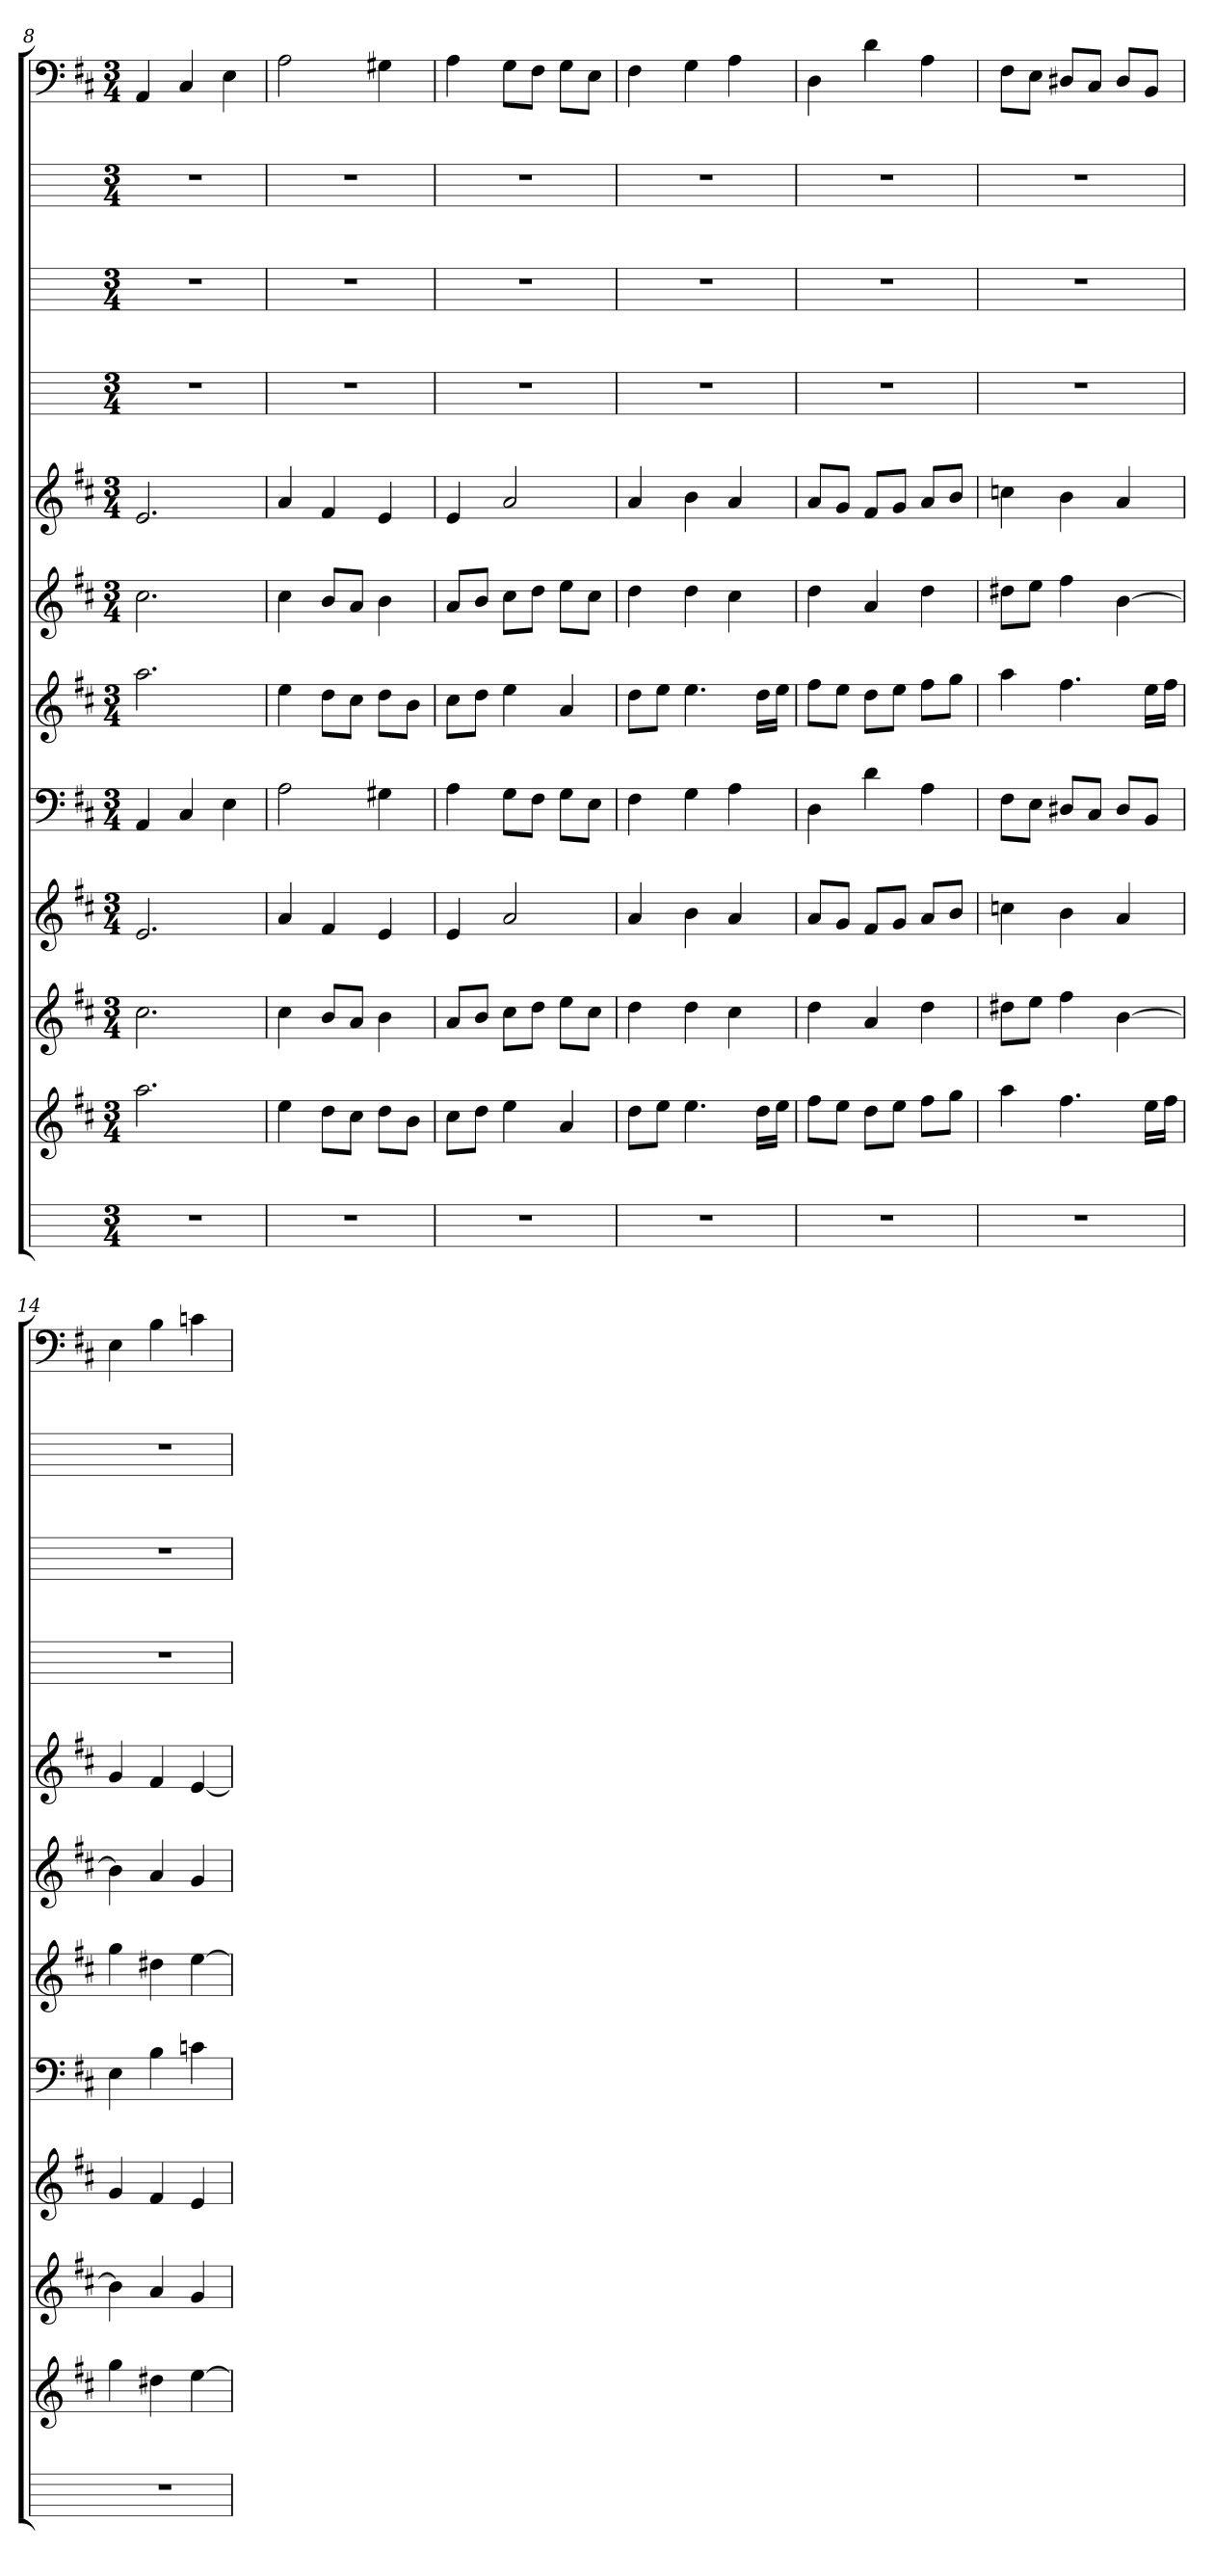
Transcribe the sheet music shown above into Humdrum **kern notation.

**kern	**kern	**kern	**kern	**kern	**kern	**kern	**kern	**kern	**kern	**kern	**kern
*part12	*part11	*part10	*part9	*part8	*part7	*part6	*part5	*part4	*part3	*part2	*part1
*staff12	*staff11	*staff10	*staff9	*staff8	*staff7	*staff6	*staff5	*staff4	*staff3	*staff2	*staff1
*k[]	*k[f#c#]	*k[f#c#]	*k[f#c#]	*k[f#c#]	*k[f#c#]	*k[f#c#]	*k[f#c#]	*k[]	*k[]	*k[]	*k[f#c#]
*M3/4	*M3/4	*M3/4	*M3/4	*M3/4	*M3/4	*M3/4	*M3/4	*M3/4	*M3/4	*M3/4	*M3/4
=8	=8	=8	=8	=8	=8	=8	=8	=8	=8	=8	=8
2.r	2.aa	2.cc#	2.e	4AA	2.aa	2.cc#	2.e	2.r	2.r	2.r	4AA
.	.	.	.	4C#	.	.	.	.	.	.	4C#
.	.	.	.	4E	.	.	.	.	.	.	4E
=9	=9	=9	=9	=9	=9	=9	=9	=9	=9	=9	=9
2.r	4ee	4cc#	4a	2A	4ee	4cc#	4a	2.r	2.r	2.r	2A
.	8ddL	8bL	4f#	.	8ddL	8bL	4f#	.	.	.	.
.	8cc#J	8aJ	.	.	8cc#J	8aJ	.	.	.	.	.
.	8ddL	4b	4e	4G#X	8ddL	4b	4e	.	.	.	4G#X
.	8bJ	.	.	.	8bJ	.	.	.	.	.	.
=10	=10	=10	=10	=10	=10	=10	=10	=10	=10	=10	=10
2.r	8cc#L	8aL	4e	4A	8cc#L	8aL	4e	2.r	2.r	2.r	4A
.	8ddJ	8bJ	.	.	8ddJ	8bJ	.	.	.	.	.
.	4ee	8cc#L	2a	8GL	4ee	8cc#L	2a	.	.	.	8GL
.	.	8ddJ	.	8F#J	.	8ddJ	.	.	.	.	8F#J
.	4a	8eeL	.	8GL	4a	8eeL	.	.	.	.	8GL
.	.	8cc#J	.	8EJ	.	8cc#J	.	.	.	.	8EJ
=11	=11	=11	=11	=11	=11	=11	=11	=11	=11	=11	=11
2.r	8ddL	4dd	4a	4F#	8ddL	4dd	4a	2.r	2.r	2.r	4F#
.	8eeJ	.	.	.	8eeJ	.	.	.	.	.	.
.	4.ee	4dd	4b	4G	4.ee	4dd	4b	.	.	.	4G
.	.	4cc#	4a	4A	.	4cc#	4a	.	.	.	4A
.	16ddLL	.	.	.	16ddLL	.	.	.	.	.	.
.	16eeJJ	.	.	.	16eeJJ	.	.	.	.	.	.
=12	=12	=12	=12	=12	=12	=12	=12	=12	=12	=12	=12
2.r	8ff#L	4dd	8aL	4D	8ff#L	4dd	8aL	2.r	2.r	2.r	4D
.	8eeJ	.	8gJ	.	8eeJ	.	8gJ	.	.	.	.
.	8ddL	4a	8f#L	4d	8ddL	4a	8f#L	.	.	.	4d
.	8eeJ	.	8gJ	.	8eeJ	.	8gJ	.	.	.	.
.	8ff#L	4dd	8aL	4A	8ff#L	4dd	8aL	.	.	.	4A
.	8ggJ	.	8bJ	.	8ggJ	.	8bJ	.	.	.	.
=13	=13	=13	=13	=13	=13	=13	=13	=13	=13	=13	=13
2.r	4aa	8dd#XL	4ccn	8F#L	4aa	8dd#XL	4ccn	2.r	2.r	2.r	8F#L
.	.	8eeJ	.	8EJ	.	8eeJ	.	.	.	.	8EJ
.	4.ff#	4ff#	4b	8D#XL	4.ff#	4ff#	4b	.	.	.	8D#XL
.	.	.	.	8C#J	.	.	.	.	.	.	8C#J
.	.	[4b	4a	8D#L	.	[4b	4a	.	.	.	8D#L
.	16eeLL	.	.	8BBJ	16eeLL	.	.	.	.	.	8BBJ
.	16ff#JJ	.	.	.	16ff#JJ	.	.	.	.	.	.
=14	=14	=14	=14	=14	=14	=14	=14	=14	=14	=14	=14
2.r	4gg	4b]	4g	4E	4gg	4b]	4g	2.r	2.r	2.r	4E
.	4dd#X	4a	4f#	4B	4dd#X	4a	4f#	.	.	.	4B
.	[4ee	4g	4e	4cn	[4ee	4g	[4e	.	.	.	4cn
=	=	=	=	=	=	=	=	=	=	=	=
*-	*-	*-	*-	*-	*-	*-	*-	*-	*-	*-	*-
